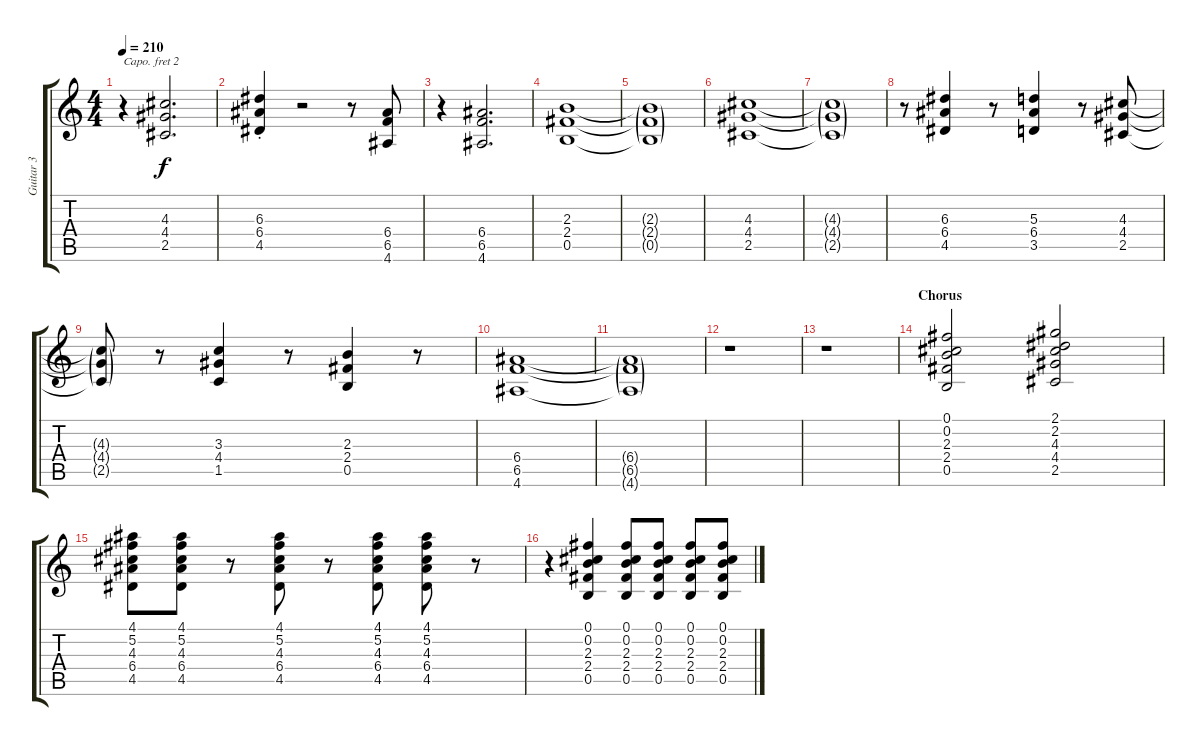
\track ("Guitar 3" "Guitar 3") {instrument distortionguitar}
\staff {score tabs}
\capo 2
\tuning (E4 B3 G3 D3 A2 E2) {hide}
\ts (4 4)
\tempo 210
\clef g2
\ks c
r.4{dy f} (4.3 4.4 2.5).2{d} |
(6.3{st} 6.4{st} 4.5{st}).4 r.2 r.8 (6.4 6.5 4.6).8 |
r.4 (6.4 6.5 4.6).2{d} |
(2.3 2.4 0.5).1 |
(2.3{g t} 2.4{g t} 0.5{g t}).1 |
(4.3 4.4 2.5).1 |
(4.3{g t} 4.4{g t} 2.5{g t}).1 |
r.8 (6.3 6.4 4.5).4 r.8 (5.3 6.4 3.5).4 r.8 (4.3 4.4 2.5).8 |
(4.3{g t} 4.4{g t} 2.5{g t}).8 r.8 (3.3 4.4 1.5).4 r.8 (2.3 2.4 0.5).4 r.8 |
(6.4 6.5 4.6).1 |
(6.4{g t} 6.5{g t} 4.6{g t}).1 |
r.1 |
r.1 |
\section ("" "Chorus")
(0.1 0.2 2.3 2.4 0.5).2 (2.1 2.2 4.3 4.4 2.5).2 |
(4.1 5.2 4.3 6.4 4.5).8 (4.1 5.2 4.3 6.4 4.5).8 r.8 (4.1 5.2 4.3 6.4 4.5).8 r.8 (4.1 5.2 4.3 6.4 4.5).8 (4.1 5.2 4.3 6.4 4.5).8 r.8 |
r.4 (0.1 0.2 2.3 2.4 0.5).4 (0.1 0.2 2.3 2.4 0.5).8 (0.1 0.2 2.3 2.4 0.5).8 (0.1 0.2 2.3 2.4 0.5).8 (0.1 0.2 2.3 2.4 0.5).8
